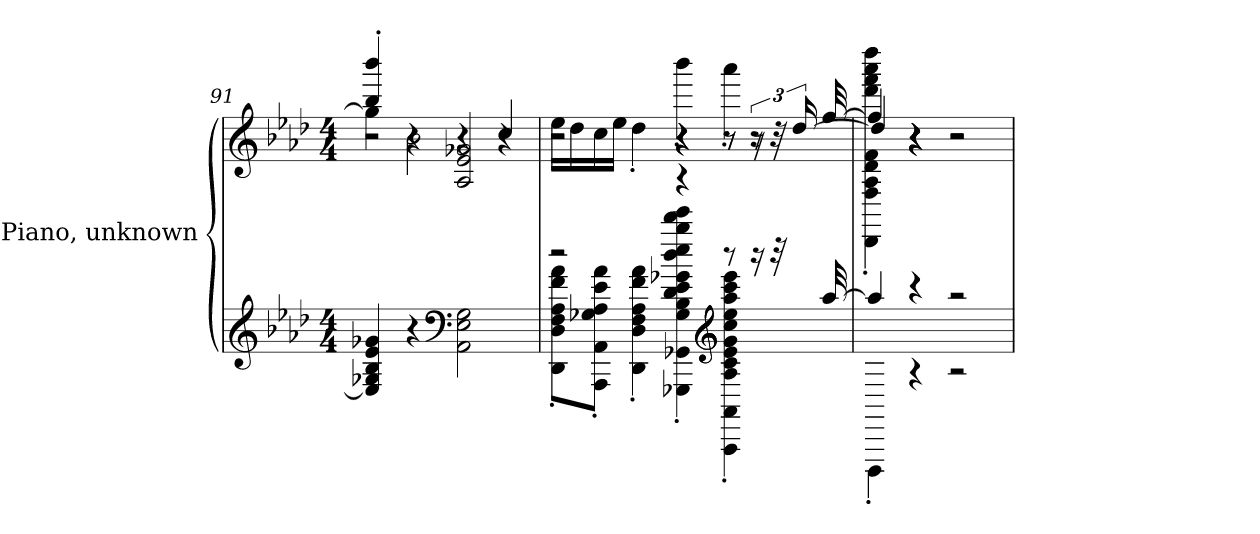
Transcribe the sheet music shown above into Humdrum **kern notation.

**kern	**kern
*part1	*part1
*staff2	*staff1
*I"Piano, unknown	*
*I'Pno.	*
!!LO:LB:g=z
*clefG2	*clefG2
*k[b-e-a-d-]	*k[b-e-a-d-]
*M4/4	*M4/4
=91	=91
*	*^
*	*	*^
4E-/] 4G-X/ 4B-/ 4e-/ 4g-X/	4bb-/' 4bbb-/'	4gg-\]	2r
4r	4r	2b-\	.
*clefF4	*	*	*
2AA-\ 2E-\ 2G-\	4r	.	2A-/ 2e-/ 2g-X/
.	4cc/	4r	.
=92	=92	=92	=92
*^	*	*	*
2r	8DD-\' 8D-\' 8F\' 8A-\' 8f\' 8a-\'L	2r	16ee-\LL	2r
.	.	.	16dd-\	.
.	8AAA-\' 8AA-\' 8G-X\' 8A-\' 8e-\' 8a-\'J	.	16cc\	.
.	.	.	16ee-\JJ	.
.	4DD-\' 4D-\' 4F\' 4A-\' 4f\' 4a-\'	.	4dd-'\	.
4r	4GGG-X\' 4GG-X\' 4G-\' 4B-\' 4d-\' 4e-\' 4g-X\' 4dd-\' 4ee-\' 4bb-\' 4ddd-\' 4eee-\'	4r	4bbb-'\	4r
*clefG2	*	*	*	*
8r	4AAA-\' 4AA-\' 4A-\' 4c\' 4e-\' 4g-\' 4cc\' 4ee-\' 4aa-\' 4ccc\' 4eee-\'	8r	4aaa-'\	8r
16r	.	16r	.	12r
32r	.	32r	.	.
.	.	.	.	[24dd-/
[32aa-/	.	[32ff/	.	.
=93	=93	=93	=93	=93
4aa-/]	4DDD-'\	4ff/]	4DD-\' 4F\' 4A-\' 4d-\' 4f\' 4ddd-\' 4fff\' 4aaa-\' 4dddd-\'	4dd-/]
4r	4r	4r	4r	4r
2r	2r	2r	2r	2r
*v	*v	*	*	*
*	*v	*v	*v
=	=
*-	*-
